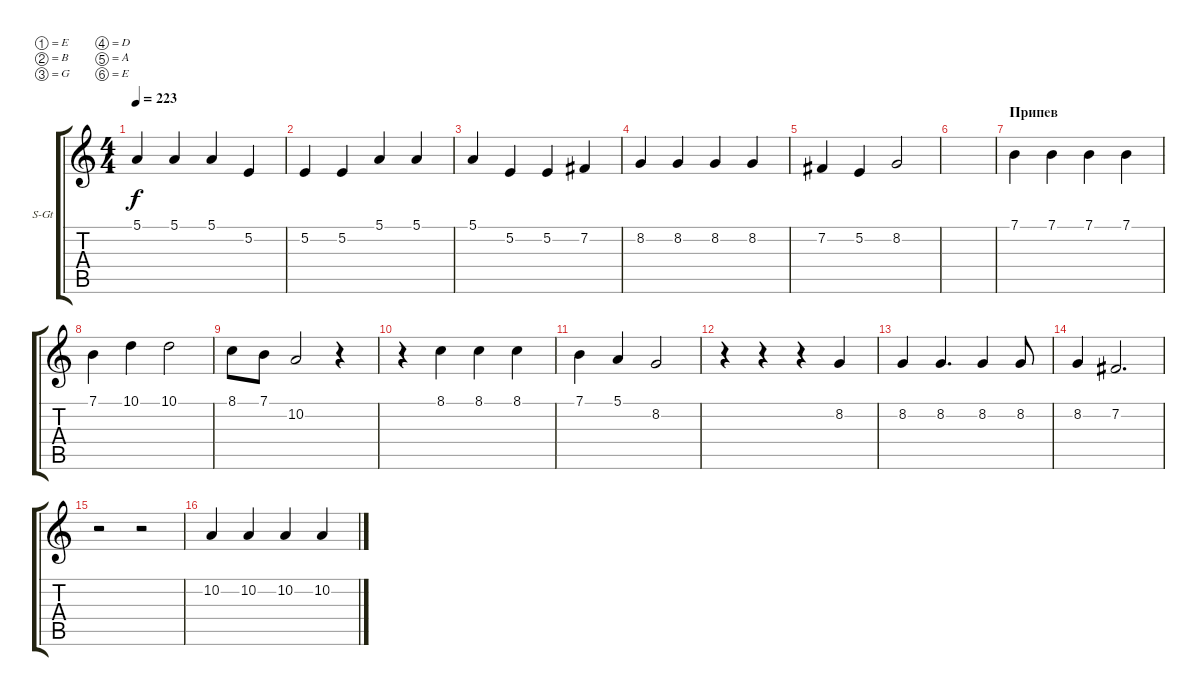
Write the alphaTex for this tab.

\defaultSystemsLayout 4
\bracketExtendMode groupsimilarinstruments
\firstSystemTrackNameOrientation horizontal
\otherSystemsTrackNameOrientation horizontal
\track ("Steel Guitar" "S-Gt") {instrument acousticguitarsteel}
\staff {score tabs}
\tuning (E3 B2 G2 D2 A1 E1)
\ts (4 4)
\tempo 223
\clef g2
\ks c
5.1.4{dy f} 5.1.4 5.1.4 5.2.4 |
5.2.4 5.2.4 5.1.4 5.1.4 |
5.1.4 5.2.4 5.2.4 7.2.4 |
8.2.4 8.2.4 8.2.4 8.2.4 |
7.2.4 5.2.4 8.2.2 |
|
\section ("" "Припев")
7.1.4 7.1.4 7.1.4 7.1.4 |
7.1.4 10.1.4 10.1.2 |
8.1.8 7.1.8 10.2.2 r.4 |
r.4 8.1.4 8.1.4 8.1.4 |
7.1.4 5.1.4 8.2.2 |
r.4 r.4 r.4 8.2.4 |
8.2.4 8.2.4{d} 8.2.4 8.2.8 |
8.2.4 7.2.2{d} |
r.2 r.2 |
10.2.4 10.2.4 10.2.4 10.2.4
